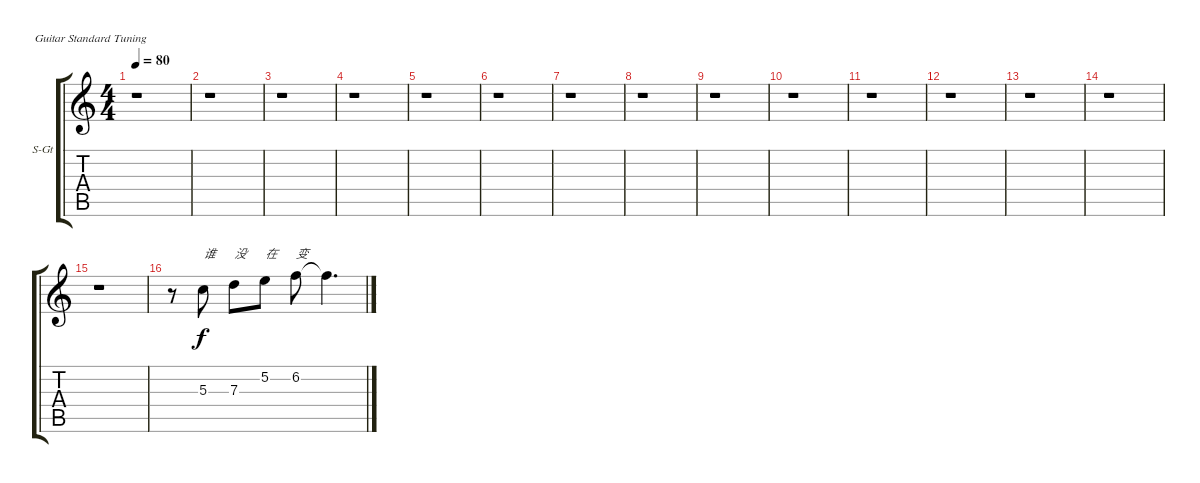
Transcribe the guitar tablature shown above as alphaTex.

\bracketExtendMode groupsimilarinstruments
\firstSystemTrackNameOrientation horizontal
\otherSystemsTrackNameOrientation horizontal
\track ("和声 (贯中+家强+世荣)" "S-Gt") {instrument synthvoice}
\staff {score tabs}
\tuning (E4 B3 G3 D3 A2 E2)
\displaytranspose 12
\ts (4 4)
\tempo 80
\clef g2
\ks c
r.1{dy f instrument synthvoice} |
r.1 |
r.1 |
r.1 |
r.1 |
r.1 |
r.1 |
r.1 |
r.1 |
r.1 |
r.1 |
r.1 |
r.1 |
r.1 |
r.1 |
r.8 5.3.8{txt "谁"} 7.3.8{txt "没"} 5.2.8{txt "在"} 6.2.8{txt "变"} 6.2{t}.4{d}
